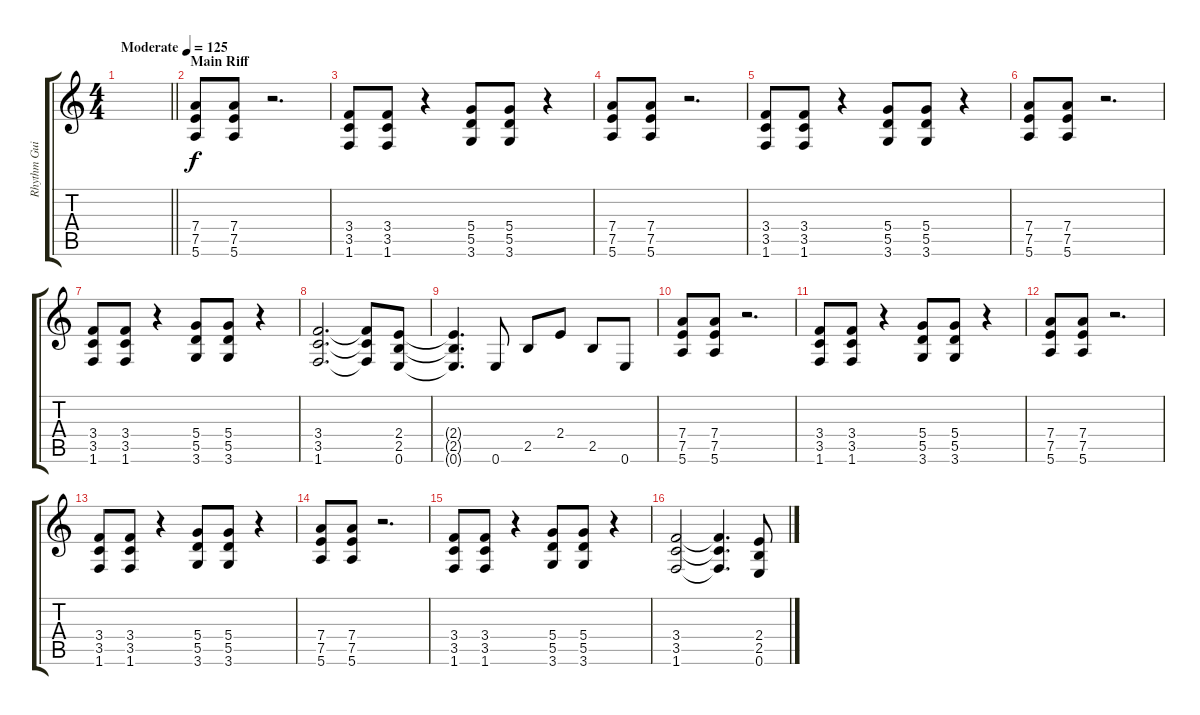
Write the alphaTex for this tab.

\track ("Rhythm Guitar" "Rhythm Gui") {instrument distortionguitar}
\staff {score tabs}
\tuning (E4 B3 G3 D3 A2 E2) {hide}
\ts (4 4)
\tempo (125 "Moderate")
\clef g2
\barLineRight lightlight
\ks c
|
\section ("" "Main Riff")
(7.4 7.5 5.6).8 (7.4 7.5 5.6).8 r.2{d} |
(3.4 3.5 1.6).8 (3.4 3.5 1.6).8 r.4 (5.4 5.5 3.6).8 (5.4 5.5 3.6).8 r.4 |
(7.4 7.5 5.6).8 (7.4 7.5 5.6).8 r.2{d} |
(3.4 3.5 1.6).8 (3.4 3.5 1.6).8 r.4 (5.4 5.5 3.6).8 (5.4 5.5 3.6).8 r.4 |
(7.4 7.5 5.6).8 (7.4 7.5 5.6).8 r.2{d} |
(3.4 3.5 1.6).8 (3.4 3.5 1.6).8 r.4 (5.4 5.5 3.6).8 (5.4 5.5 3.6).8 r.4 |
(3.4 3.5 1.6).2{d} (3.4{t} 3.5{t} 1.6{t}).8 (2.4 2.5 0.6).8 |
(2.4{t} 2.5{t} 0.6{t}).4{d} 0.6.8 2.5.8 2.4.8 2.5.8 0.6.8 |
(7.4 7.5 5.6).8 (7.4 7.5 5.6).8 r.2{d} |
(3.4 3.5 1.6).8 (3.4 3.5 1.6).8 r.4 (5.4 5.5 3.6).8 (5.4 5.5 3.6).8 r.4 |
(7.4 7.5 5.6).8 (7.4 7.5 5.6).8 r.2{d} |
(3.4 3.5 1.6).8 (3.4 3.5 1.6).8 r.4 (5.4 5.5 3.6).8 (5.4 5.5 3.6).8 r.4 |
(7.4 7.5 5.6).8 (7.4 7.5 5.6).8 r.2{d} |
(3.4 3.5 1.6).8 (3.4 3.5 1.6).8 r.4 (5.4 5.5 3.6).8 (5.4 5.5 3.6).8 r.4 |
(3.4 3.5 1.6).2 (3.4{t} 3.5{t} 1.6{t}).4{d} (2.4 2.5 0.6).8
